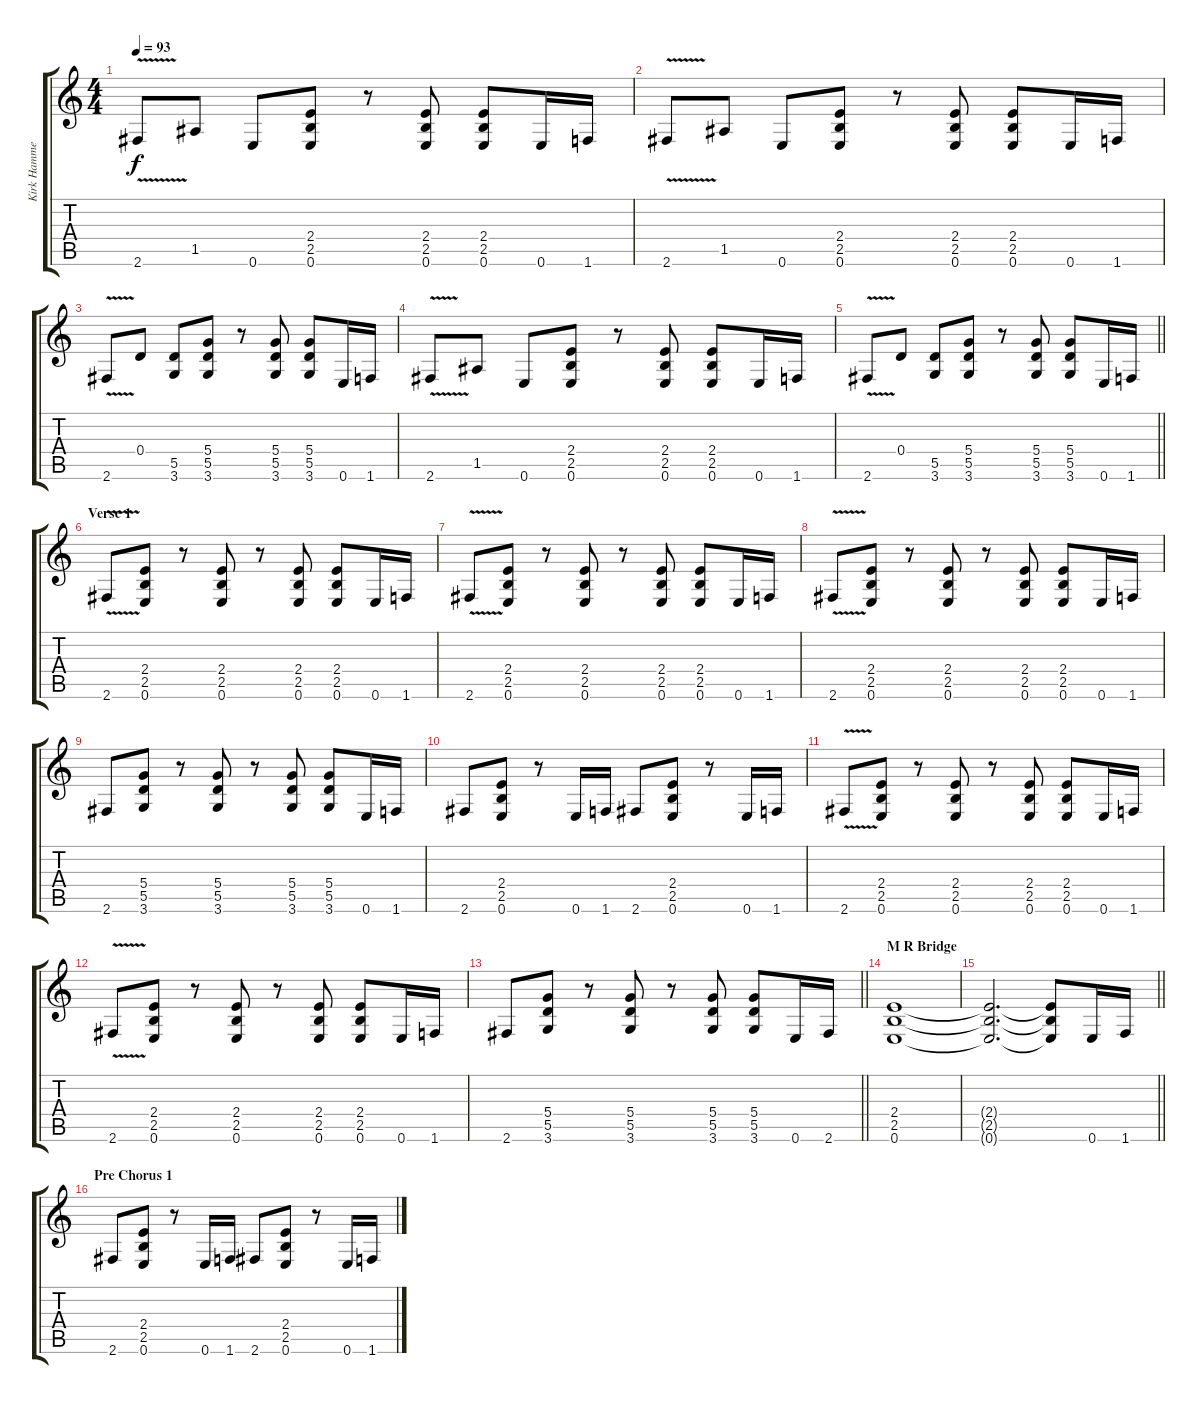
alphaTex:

\track ("Kirk Hammet" "Kirk Hamme") {instrument distortionguitar}
\staff {score tabs}
\tuning (E4 B3 G3 D3 A2 E2) {hide}
\ts (4 4)
\tempo 93
\clef g2
\ks c
2.6{v}.8{dy f} 1.5.8 0.6.8 (2.4 2.5 0.6).8 r.8 (2.4 2.5 0.6).8 (2.4 2.5 0.6).8 0.6.16 1.6.16 |
2.6{v}.8 1.5.8 0.6.8 (2.4 2.5 0.6).8 r.8 (2.4 2.5 0.6).8 (2.4 2.5 0.6).8 0.6.16 1.6.16 |
2.6{v}.8 0.4.8 (5.5 3.6).8 (5.4 5.5 3.6).8 r.8 (5.4 5.5 3.6).8 (5.4 5.5 3.6).8 0.6.16 1.6.16 |
2.6{v}.8 1.5.8 0.6.8 (2.4 2.5 0.6).8 r.8 (2.4 2.5 0.6).8 (2.4 2.5 0.6).8 0.6.16 1.6.16 |
\barLineRight lightlight
2.6{v}.8 0.4.8 (5.5 3.6).8 (5.4 5.5 3.6).8 r.8 (5.4 5.5 3.6).8 (5.4 5.5 3.6).8 0.6.16 1.6.16 |
\section ("" "Verse 1")
2.6{v}.8 (2.4 2.5 0.6).8 r.8 (2.4 2.5 0.6).8 r.8 (2.4 2.5 0.6).8 (2.4 2.5 0.6).8 0.6.16 1.6.16 |
2.6{v}.8 (2.4 2.5 0.6).8 r.8 (2.4 2.5 0.6).8 r.8 (2.4 2.5 0.6).8 (2.4 2.5 0.6).8 0.6.16 1.6.16 |
2.6{v}.8 (2.4 2.5 0.6).8 r.8 (2.4 2.5 0.6).8 r.8 (2.4 2.5 0.6).8 (2.4 2.5 0.6).8 0.6.16 1.6.16 |
2.6.8 (5.4 5.5 3.6).8 r.8 (5.4 5.5 3.6).8 r.8 (5.4 5.5 3.6).8 (5.4 5.5 3.6).8 0.6.16 1.6.16 |
2.6.8 (2.4 2.5 0.6).8 r.8 0.6.16 1.6.16 2.6.8 (2.4 2.5 0.6).8 r.8 0.6.16 1.6.16 |
2.6{v}.8 (2.4 2.5 0.6).8 r.8 (2.4 2.5 0.6).8 r.8 (2.4 2.5 0.6).8 (2.4 2.5 0.6).8 0.6.16 1.6.16 |
2.6{v}.8 (2.4 2.5 0.6).8 r.8 (2.4 2.5 0.6).8 r.8 (2.4 2.5 0.6).8 (2.4 2.5 0.6).8 0.6.16 1.6.16 |
\barLineRight lightlight
2.6.8 (5.4 5.5 3.6).8 r.8 (5.4 5.5 3.6).8 r.8 (5.4 5.5 3.6).8 (5.4 5.5 3.6).8 0.6.16 2.6.16 |
\section ("" "M R Bridge")
(2.4 2.5 0.6).1 |
\barLineRight lightlight
(2.4{t} 2.5{t} 0.6{t}).2{d} (2.4{t} 2.5{t} 0.6{t}).8 0.6.16 1.6.16 |
\section ("" "Pre Chorus 1")
2.6.8 (2.4 2.5 0.6).8 r.8 0.6.16 1.6.16 2.6.8 (2.4 2.5 0.6).8 r.8 0.6.16 1.6.16
